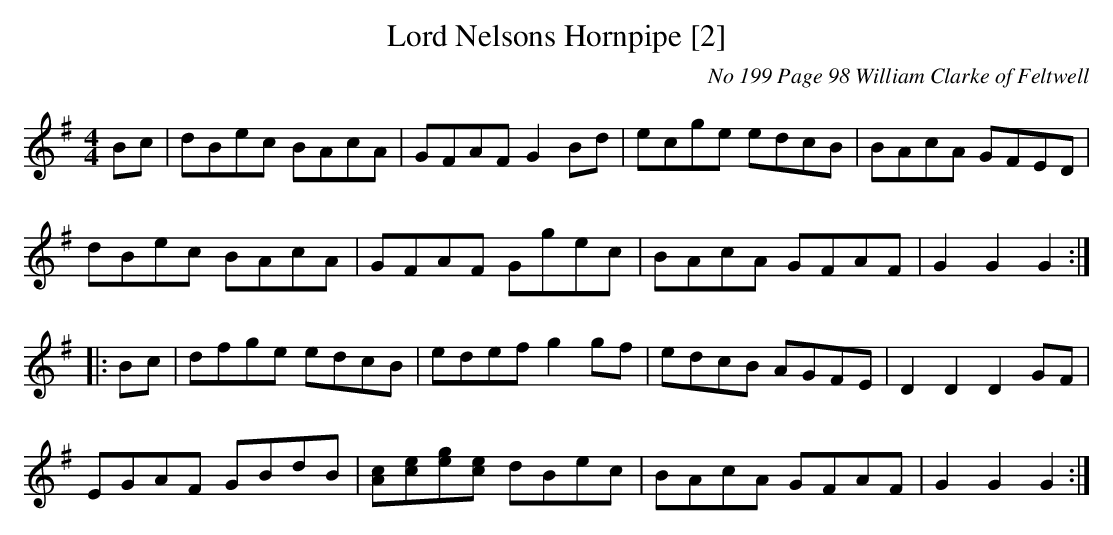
X:1
T:Lord Nelsons Hornpipe [2]
O:No 199 Page 98 William Clarke of Feltwell
M:4/4
L:1/8
K:G
Bc|dBec BAcA|GFAFG2Bd|ecge edcB|BAcA GFED|
dBec BAcA|GFAF Ggec|BAcA GFAF|G2G2G2:|
|:Bc|dfge edcB|edefg2gf|edcB AGFE|D2D2D2GF|
EGAF GBdB|[Ac][ce][eg][ce] dBec|BAcA GFAF|G2G2G2:|
